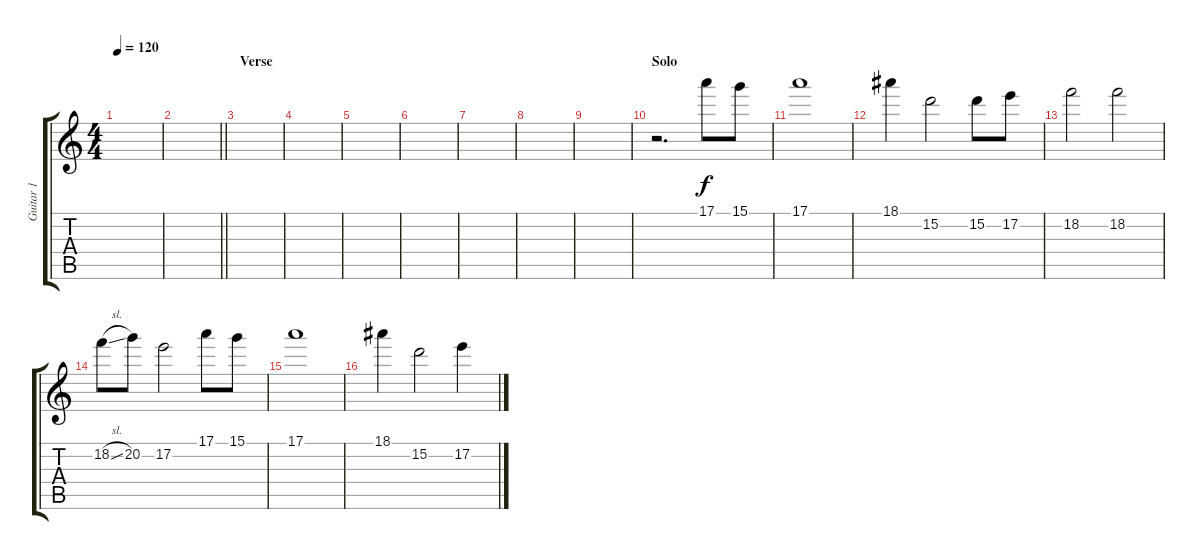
\track ("Guitar 1" "Guitar 1") {instrument distortionguitar}
\staff {score tabs}
\tuning (E4 B3 G3 D3 A2 D2) {hide}
\ts (4 4)
\tempo 120
\clef g2
\ks c
|
\barLineRight lightlight
|
\section ("" "Verse")
|
|
|
|
|
|
|
\section ("" "Solo")
r.2{d} 17.1.8 15.1.8 |
17.1.1 |
18.1.4 15.2.2 15.2.8 17.2.8 |
18.2.2 18.2.2 |
18.2{sl}.8 20.2.8 17.2.2 17.1.8 15.1.8 |
17.1.1 |
18.1.4 15.2.2 17.2.4
